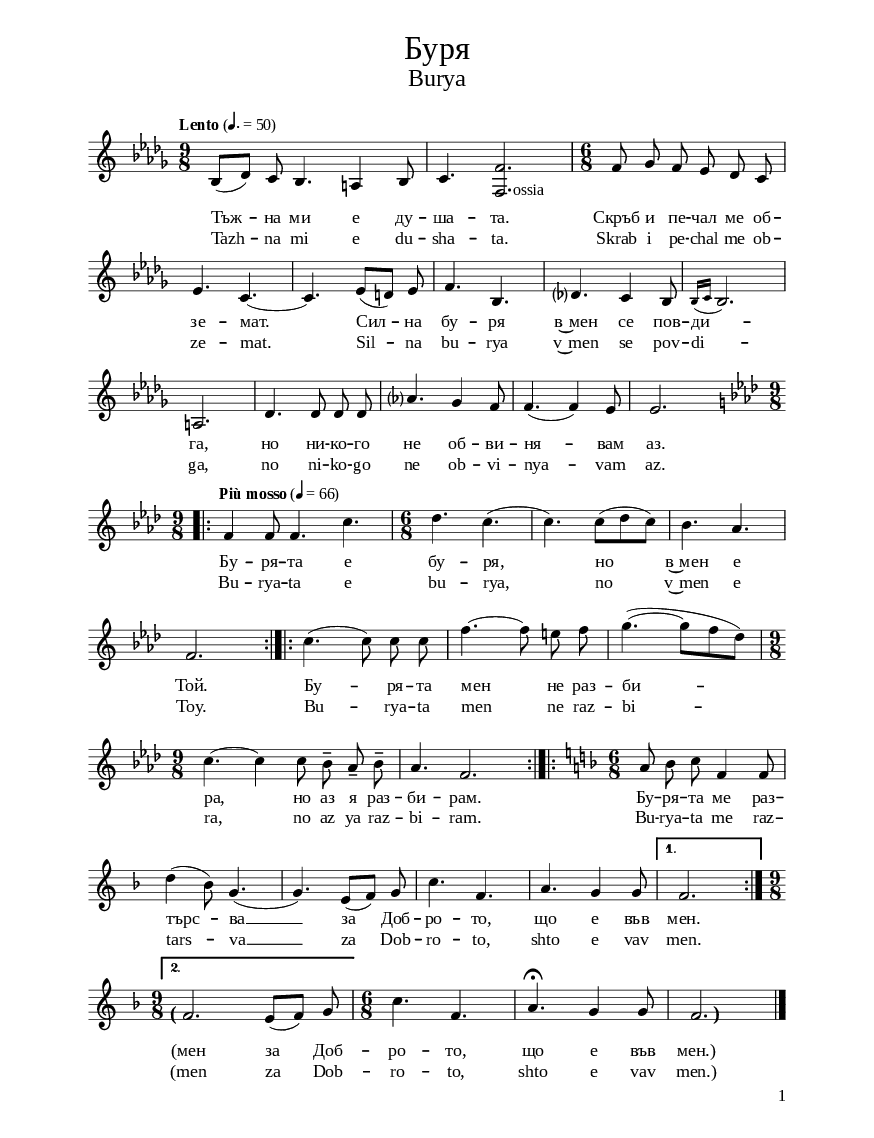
\version "2.24.0"

\include "include/globals.ily"

\bookpart {
  \include "include/bookpart-paper.ily"
  \score {
    \include "include/score-layout.ily"

    \new Voice \relative c' {
      \clef treble
      \key des \major
      \time 9/8
      \tempoFunc "Lento" 4. "50"
      \autoBeamOff
      bes8 ( [  des8 ) ]  c8  bes4. a4  bes8 | 
      \override TextScript.extra-offset = #'(2.5 . 2)
      c4. < f, f' >2.-\markup { ossia } | % 4
      \time 6/8
      f'8  ges8  f8  es8  des8
      c8 \break | % 5
      es4.  c4. ~ | % 6
      c4.  es8 ( [  d8 ) ]  es8 | % 7
      f4.  bes,4. | % 8
      des?4.  c4  bes8 | % 9
      \acciaccatura {  bes16[c16] }  bes2.
      \break |
      a2. | % 11
      des4.  des8  des8  des8 | % 12
      as'?4.  ges4  f8 | % 13
      f4. ( f4 ) es8 | % 14
      es2. | \bar "||" \break 

        \key as \major \time 9/8 | % 15

        \bar ".|:" \tempoFunc "            Più mosso" 4 "66" f4  f8  f4.  c'4. | % 16

        \time 6/8 des4.  c4.( | % 17
        c4. ) c8 ( [ des8  c8 ) ]
        bes4.  as4. | \break% 18
        f2.
          | % 19
          \bar ":|.|:" c'4. ( c8 ) c8  c8 |
          f4. ~  f8  e8  f8 | % 21

          g4. ( ~  g8 [  f8 des8 ) ] \time 9/8 \break | % 22
          c4. ~  c4  c8 bes8 --  as8 --  bes8 -- |
          as4. f2. | \bar ":|.|:"  \key f \major 
         \repeat volta 2 {
          
          \time 6/8 | % 25

            a8  bes8  c8 f,4  f8 \break |  d'4 (   bes8 ) 

            g4.  ( | g4.  )

              e8 ( [  f8 ])  g8 
              | % 27

              c4.  f,4. |  a4.  g4  g8 | }  \alternative {
              {f2. | } 
            
              { \time 9/8  
              
              \once \override TextScript.extra-offset = #'(-1.8 . 2.5)
              f2.-\markup \bold \fontsize #+2 {"("} e8 [(f8)] 
              
              g8 | } 
            
            
            }
            \time 6/8 c4. f,4. | a4. \fermata g4 g8 | 
            \once \override TextScript.extra-offset = #'(3 . 2.5)
            
            f2.-\markup \bold \fontsize #+2 {")"} \bar "|."
        }

        \addlyrics {
          Тъж -- на ми е ду -- ша -- та.
          Скръб и пе -- чал ме об -- зе --
          мат.  Сил -- на бу -- ря
          в~мен се пов --  ди -- га,
          но ни -- ко -- го не об -- ви -- ня
          -- вам аз. Бу -- ря -- та е бу -- ря,
          но   в~мен е Той. Бу --
          ря -- та мен  не раз -- би --
          ра,  но аз я раз -- би
          -- рам. Бу -- ря -- та ме раз --
          търс  -- ва __ за  Доб -- ро --
          то, що е във мен. "(мен" за  Доб -- ро --
          то, що е във "мен.)"
          }
          
          \addlyrics { Tazh -- na mi e du -- sha -- ta.
          Skrab i pe -- chal me ob -- ze --
          mat.  Sil -- na bu -- rya
          v~men se pov --  di -- ga,
          no ni -- ko -- go ne ob -- vi -- nya
          -- vam az. Bu -- rya -- ta e bu -- rya,
          no   v~men e Toy. Bu --
          rya -- ta men  ne raz -- bi --
          ra,  no az ya raz -- bi
          -- ram. Bu -- rya -- ta me raz --
          tars  -- va __ za  Dob -- ro --
          to, shto e vav men. "(men" za  Dob -- ro --
          to, shto e vav "men.)"
          }

          \header {
            title = \titleFunc "Буря" "Burya"
          }

          \midi{}

        } % score



        % include foreign translation(s) of the song
        \version "2.20.0"

\markup \fill-line { \fontsize #6 "Sturm" }
\markup \null
\markup \null
\markup \fontsize #+2.5 {
  \hspace #10
  \override #'(baseline-skip . 2)

  \column {
    \line { " " }
   \line { " " Trauer und Kummer überkommen mich.}

   \line { " " Ein starker Sturm erhebt sich in mir,}

   \line { " "  aber ich klage niemanden an.}

   \line { " " Der Sturm ist ein Sturm, aber Er ist in mir.}

   \line { " " Der Sturm versteht mich nicht,}

 \line { " " ich aber verstehe ihn.}

   \line { " " Der Sturm schüttelt mich durch}

   \line { " " für das Gute, das in mir ist.}


  }
}


      } % bookpart
